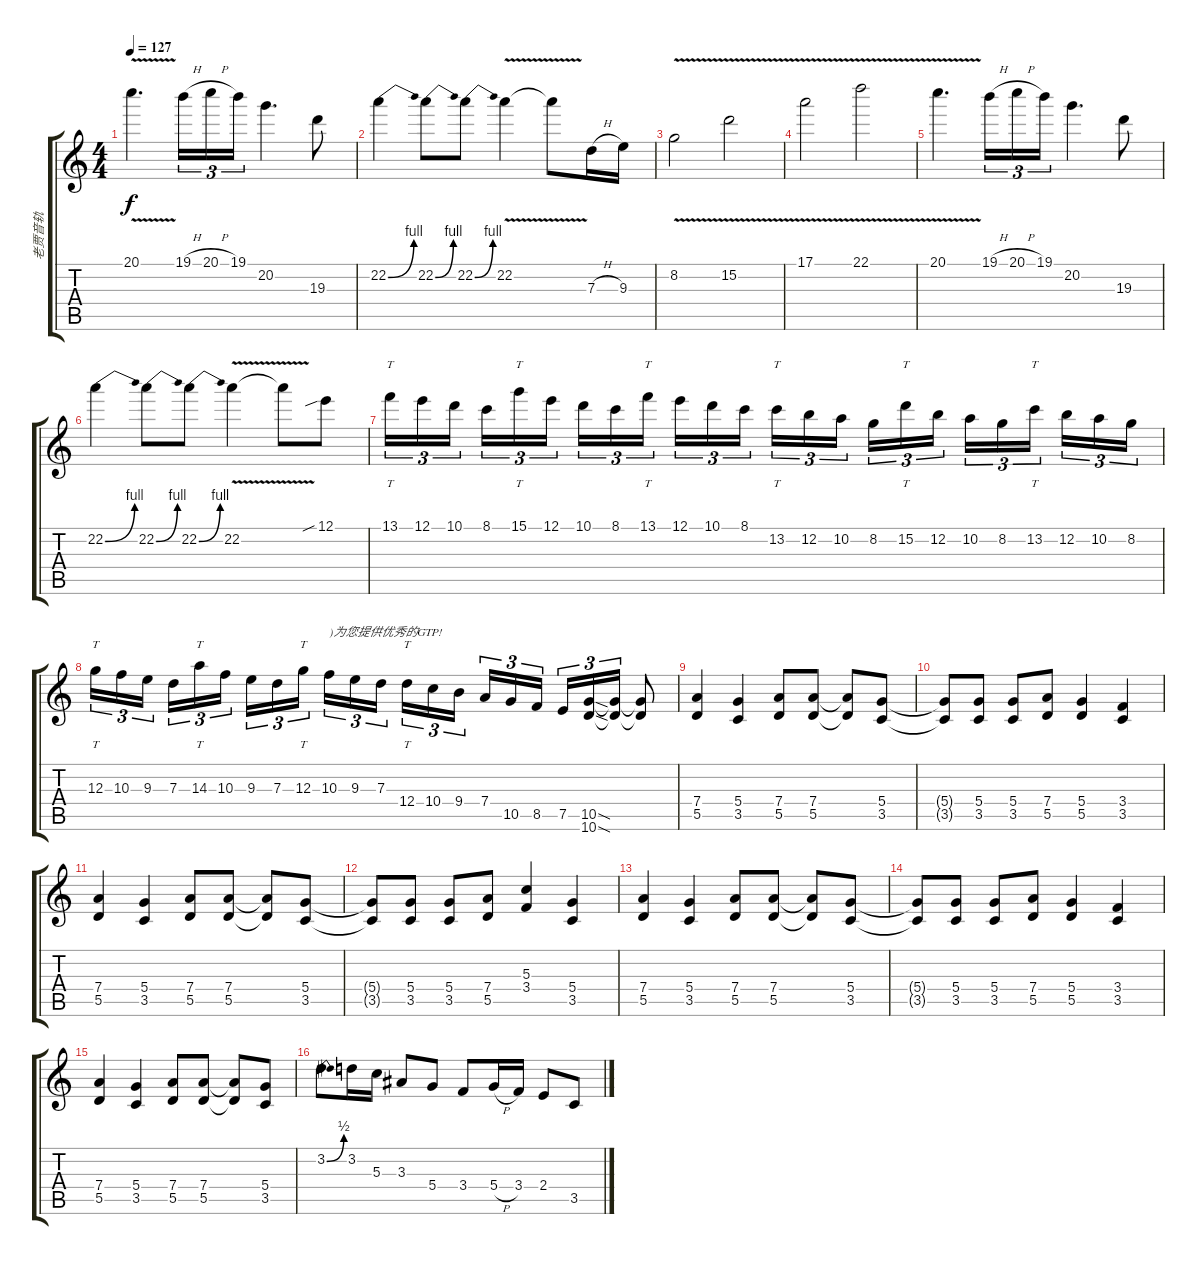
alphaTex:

\track ("老贾音轨" "老贾音轨") {instrument overdrivenguitar}
\staff {score tabs}
\tuning (E4 B3 G3 D3 A2 E2) {hide}
\ts (4 4)
\tempo 127
\clef g2
\ks c
20.1{v}.4{d dy f} 19.1{h}.16{tu (3 2)} 20.1{h}.16{tu (3 2)} 19.1.16{tu (3 2)} 20.2.4{d} 19.3.8 |
22.2{be (bend 0 0 60 4)}.4 22.2{be (bend 0 0 60 4)}.8 22.2{be (bend 0 0 60 4)}.8 22.2{v}.4 22.2{t}.8 7.3{h}.16 9.3.16 |
8.2{v}.2 15.2{v}.2 |
17.1{v}.2 22.1{v}.2 |
20.1{v}.4{d} 19.1{h}.16{tu (3 2)} 20.1{h}.16{tu (3 2)} 19.1.16{tu (3 2)} 20.2.4{d} 19.3.8 |
22.2{be (bend 0 0 60 4)}.4 22.2{be (bend 0 0 60 4)}.8 22.2{be (bend 0 0 60 4)}.8 22.2{v}.4 22.2{t}.8 12.1{sib}.8 |
13.1.16{tt tu (3 2)} 12.1.16{tu (3 2)} 10.1.16{tu (3 2) beam splitsecondary} 8.1.16{tu (3 2)} 15.1.16{tt tu (3 2)} 12.1.16{tu (3 2)} 10.1.16{tu (3 2)} 8.1.16{tu (3 2)} 13.1.16{tt tu (3 2) beam splitsecondary} 12.1.16{tu (3 2)} 10.1.16{tu (3 2)} 8.1.16{tu (3 2)} 13.2.16{tt tu (3 2)} 12.2.16{tu (3 2)} 10.2.16{tu (3 2) beam splitsecondary} 8.2.16{tu (3 2)} 15.2.16{tt tu (3 2)} 12.2.16{tu (3 2)} 10.2.16{tu (3 2)} 8.2.16{tu (3 2)} 13.2.16{tt tu (3 2) beam splitsecondary} 12.2.16{tu (3 2)} 10.2.16{tu (3 2)} 8.2.16{tu (3 2)} |
12.3.16{tt tu (3 2)} 10.3.16{tu (3 2)} 9.3.16{tu (3 2) beam splitsecondary} 7.3.16{tu (3 2)} 14.3.16{tt tu (3 2)} 10.3.16{tu (3 2)} 9.3.16{tu (3 2)} 7.3.16{tu (3 2)} 12.3.16{tt tu (3 2) beam splitsecondary} 10.3.16{tu (3 2) txt ")为您提供优秀的GTP!"} 9.3.16{tu (3 2)} 7.3.16{tu (3 2)} 12.4.16{tt tu (3 2)} 10.4.16{tu (3 2)} 9.4.16{tu (3 2) beam splitsecondary} 7.4.16{tu (3 2)} 10.5.16{tu (3 2)} 8.5.16{tu (3 2)} 7.5.16{tu (3 2)} (10.5{sod} 10.6{sod}).16{tu (3 2)} (10.5{t} 10.6{t}).16{tu (3 2)} (10.5{t} 10.6{t}).8 |
(7.4 5.5).4 (5.4 3.5).4 (7.4 5.5).8 (7.4 5.5).8 (7.4{t} 5.5{t}).8 (5.4 3.5).8 |
(5.4{t} 3.5{t}).8 (5.4 3.5).8 (5.4 3.5).8 (7.4 5.5).8 (5.4 5.5).4 (3.4 3.5).4 |
(7.4 5.5).4 (5.4 3.5).4 (7.4 5.5).8 (7.4 5.5).8 (7.4{t} 5.5{t}).8 (5.4 3.5).8 |
(5.4{t} 3.5{t}).8 (5.4 3.5).8 (5.4 3.5).8 (7.4 5.5).8 (5.3 3.4).4 (5.4 3.5).4 |
(7.4 5.5).4 (5.4 3.5).4 (7.4 5.5).8 (7.4 5.5).8 (7.4{t} 5.5{t}).8 (5.4 3.5).8 |
(5.4{t} 3.5{t}).8 (5.4 3.5).8 (5.4 3.5).8 (7.4 5.5).8 (5.4 5.5).4 (3.4 3.5).4 |
(7.4 5.5).4 (5.4 3.5).4 (7.4 5.5).8 (7.4 5.5).8 (7.4{t} 5.5{t}).8 (5.4 3.5).8 |
3.2{be (bend 0 0 60 2)}.8 3.2.16 5.3.16 3.3.8 5.4.8 3.4.8 5.4{h}.16 3.4.16 2.4.8 3.5.8
